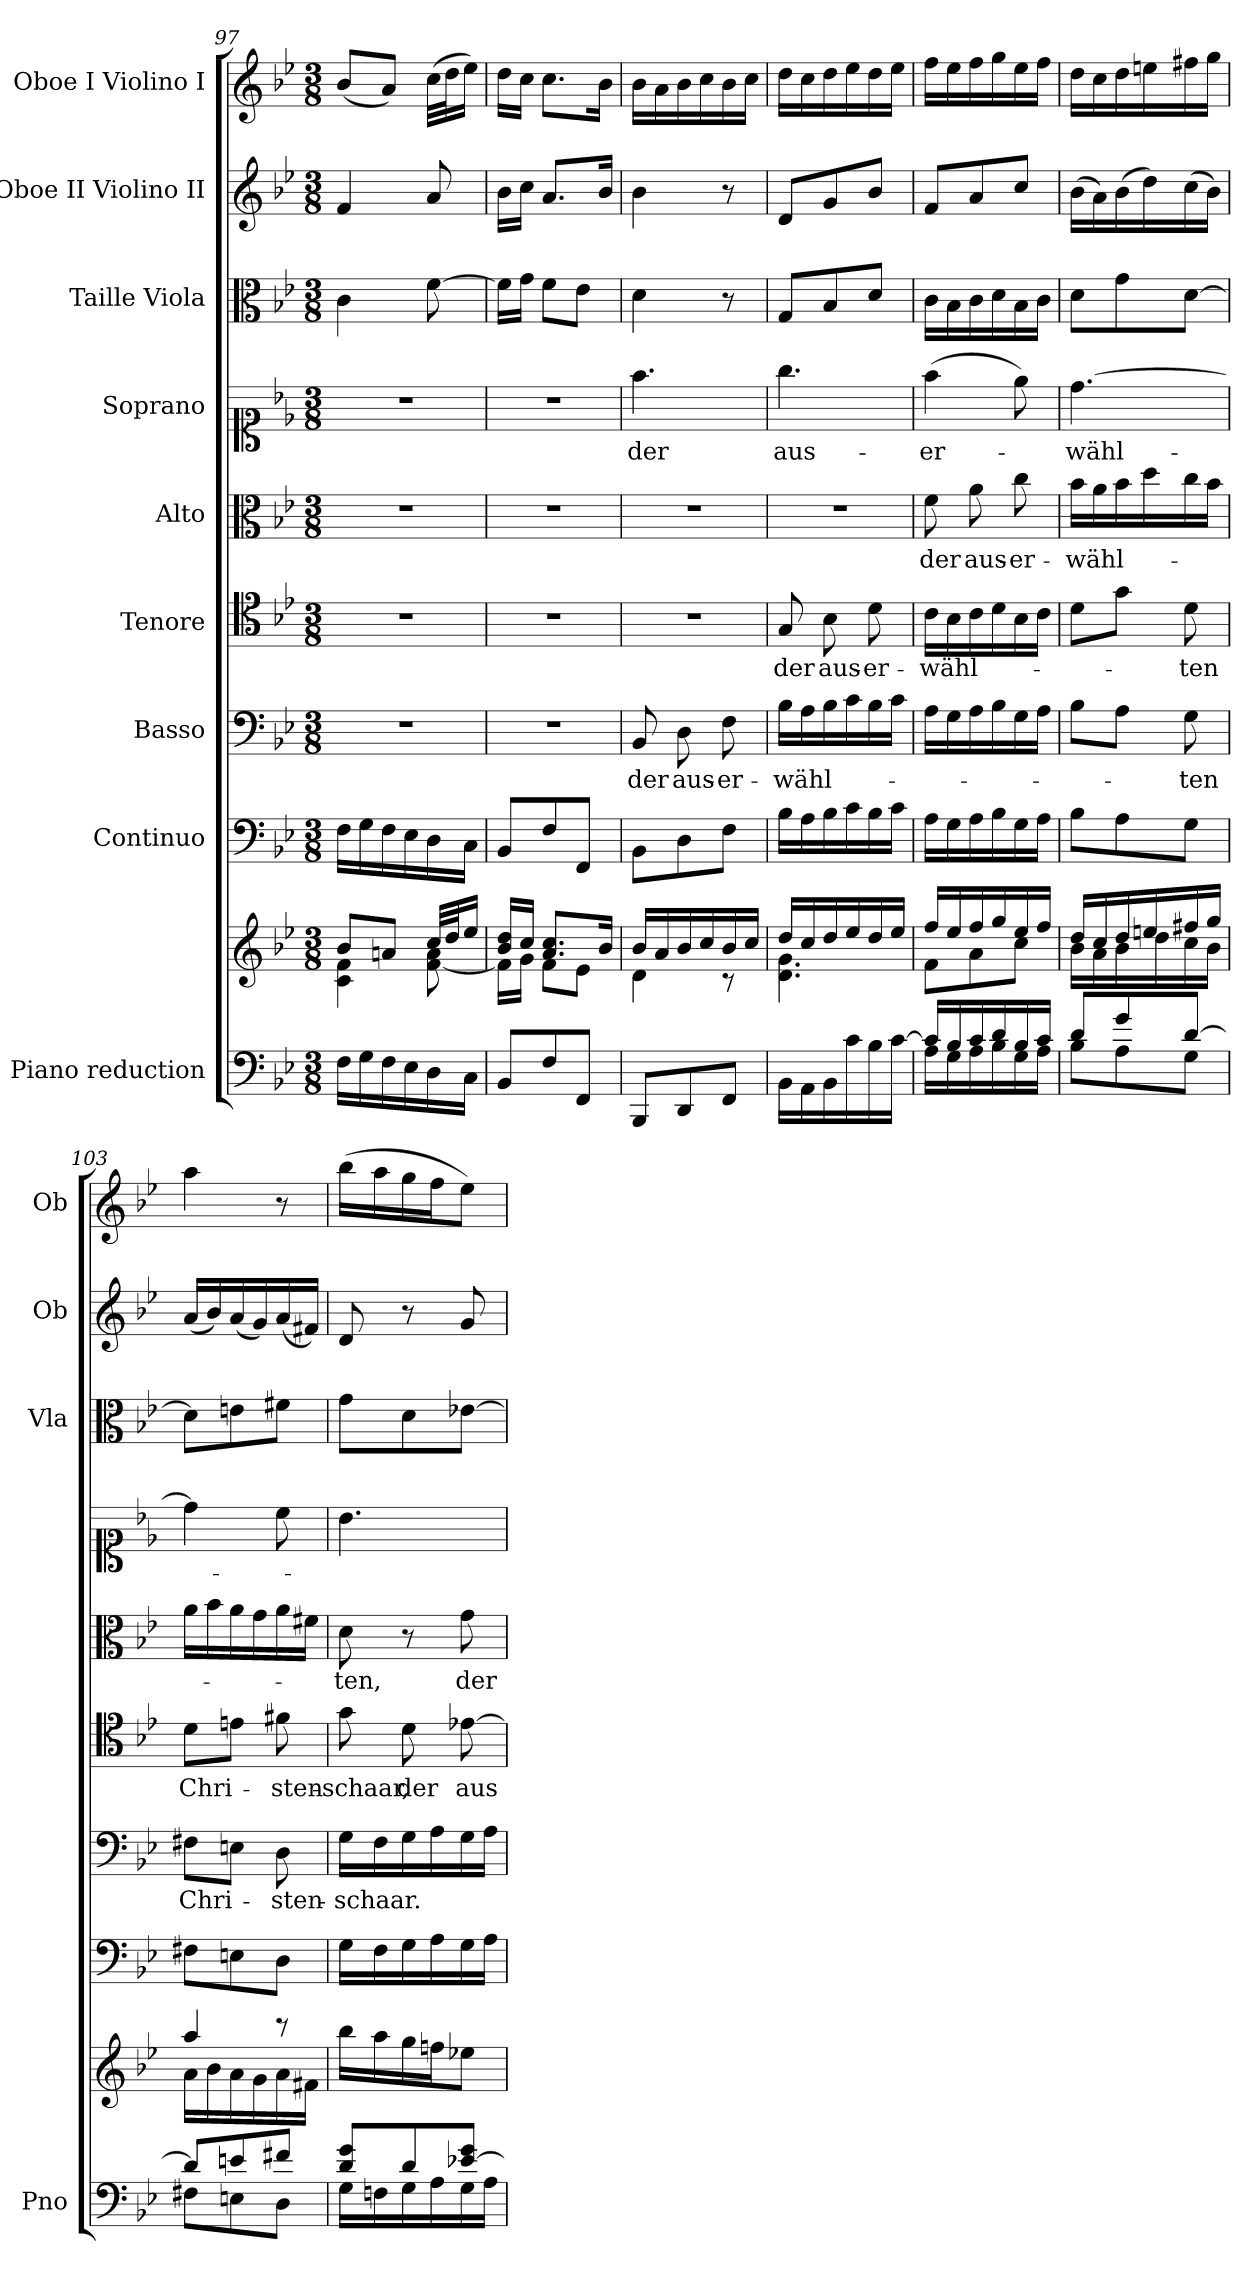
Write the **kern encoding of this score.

**kern	**kern	**kern	**kern	**text	**kern	**text	**kern	**text	**kern	**text	**kern	**kern	**kern
*part9	*part9	*part8	*part7	*part7	*part6	*part6	*part5	*part5	*part4	*part4	*part3	*part2	*part1
*staff10	*staff9	*staff8	*staff7	*staff7	*staff6	*staff6	*staff5	*staff5	*staff4	*staff4	*staff3	*staff2	*staff1
*I"Piano reduction	*	*I"Continuo	*I"Basso	*	*I"Tenore	*	*I"Alto	*	*I"Soprano	*	*I"Taille Viola	*I"Oboe II Violino II	*I"Oboe I Violino I
*I'Pno	*	*	*	*	*	*	*	*	*	*	*I'Vla	*I'Ob	*I'Ob
*clefF4	*clefG2	*clefF4	*clefF4	*	*clefC4	*	*clefC3	*	*clefC1	*	*clefC3	*clefG2	*clefG2
*k[b-e-]	*k[b-e-]	*k[b-e-]	*k[b-e-]	*	*k[b-e-]	*	*k[b-e-]	*	*k[b-e-]	*	*k[b-e-]	*k[b-e-]	*k[b-e-]
*M3/8	*M3/8	*M3/8	*M3/8	*	*M3/8	*	*M3/8	*	*M3/8	*	*M3/8	*M3/8	*M3/8
=97	=97	=97	=97	=97	=97	=97	=97	=97	=97	=97	=97	=97	=97
*	*^	*	*	*	*	*	*	*	*	*	*	*	*
16F\LL	8b-/L	4c\ 4f\	16F\LL	4.r	.	4.r	.	4.r	.	4.r	.	4c\	4f/	(8b-/L
16G\	.	.	16G\	.	.	.	.	.	.	.	.	.	.	.
16F\	8an/J	.	16F\	.	.	.	.	.	.	.	.	.	.	8a/J)
16E-\	.	.	16E-\	.	.	.	.	.	.	.	.	.	.	.
16D\	32cc/LLL	[8f\ 8a\	16D\	.	.	.	.	.	.	.	.	[8f\	8a/	(32cc\LLL
.	32dd/J	.	.	.	.	.	.	.	.	.	.	.	.	32dd\J
16C\JJ	16ee-/JJ	.	16C\JJ	.	.	.	.	.	.	.	.	.	.	16ee-\JJ)
=98	=98	=98	=98	=98	=98	=98	=98	=98	=98	=98	=98	=98	=98	=98
8BB-/L	16b-/ 16dd/LL	16f\LL]	8BB-/L	4.r	.	4.r	.	4.r	.	4.r	.	16f\LL]	16b-\LL	16dd\LL
.	16cc/JJ	16g\JJ	.	.	.	.	.	.	.	.	.	16g\JJ	16cc\JJ	16cc\JJ
8F/	8.a/ 8.cc/L	8f\L	8F/	.	.	.	.	.	.	.	.	8f\L	8.a/L	8.cc\L
8FF/J	.	8e-\J	8FF/J	.	.	.	.	.	.	.	.	8e-\J	.	.
.	16b-/Jk	.	.	.	.	.	.	.	.	.	.	.	16b-/Jk	16b-\Jk
=99	=99	=99	=99	=99	=99	=99	=99	=99	=99	=99	=99	=99	=99	=99
!	!	!	!	!	!LO:LY:b	!	!	!	!	!	!LO:LY:b	!	!	!
8BBB-/L	16b-/LL	4d\	8BB-\L	8BB-/	der	4.r	.	4.r	.	4.ff\	der	4d\	4b-\	16b-\LL
.	16a/	.	.	.	.	.	.	.	.	.	.	.	.	16a\
!	!	!	!	!	!LO:LY:b	!	!	!	!	!	!	!	!	!
8DD/	16b-/	.	8D\	8D\	aus-	.	.	.	.	.	.	.	.	16b-\
.	16cc/	.	.	.	.	.	.	.	.	.	.	.	.	16cc\
!	!	!	!	!	!LO:LY:b	!	!	!	!	!	!	!	!	!
8FF/J	16b-/	8r	8F\J	8F\	-er-	.	.	.	.	.	.	8r	8r	16b-\
.	16cc/JJ	.	.	.	.	.	.	.	.	.	.	.	.	16cc\JJ
=100	=100	=100	=100	=100	=100	=100	=100	=100	=100	=100	=100	=100	=100	=100
!	!	!	!	!	!LO:LY:b	!	!LO:LY:b	!	!	!	!LO:LY:b	!	!	!
16BB-\LL	16dd/LL	4.d\ 4.g\	16B-\LL	16B-\LL	-wähl-	8G/	der	4.r	.	4.gg\	aus-	8G/L	8d/L	16dd\LL
16AA\	16cc/	.	16A\	16A\	.	.	.	.	.	.	.	.	.	16cc\
!	!	!	!	!	!	!	!LO:LY:b	!	!	!	!	!	!	!
16BB-\	16dd/	.	16B-\	16B-\	.	8B-\	aus-	.	.	.	.	8B-/	8g/	16dd\
16c\	16ee-/	.	16c\	16c\	.	.	.	.	.	.	.	.	.	16ee-\
!	!	!	!	!	!	!	!LO:LY:b	!	!	!	!	!	!	!
16B-\	16dd/	.	16B-\	16B-\	.	8d\	-er-	.	.	.	.	8d/J	8b-/J	16dd\
[>16c\JJ	16ee-/JJ	.	16c\JJ	16c\JJ	.	.	.	.	.	.	.	.	.	16ee-\JJ
=101	=101	=101	=101	=101	=101	=101	=101	=101	=101	=101	=101	=101	=101	=101
*^	*	*	*	*	*	*	*	*	*	*	*	*	*	*
!	!	!	!	!	!	!	!	!LO:LY:b	!	!LO:LY:b	!	!LO:LY:b	!	!	!
16c/LL]	16A\LL	16ff/LL	8f\L	16A\LL	16A\LL	.	16c\LL	-wähl-	8f\	der	(4ff\	-er-	16c\LL	8f/L	16ff\LL
16B-/	16G\	16ee-/	.	16G\	16G\	.	16B-\	.	.	.	.	.	16B-\	.	16ee-\
!	!	!	!	!	!	!	!	!	!	!LO:LY:b	!	!	!	!	!
16c/	16A\	16ff/	8a\	16A\	16A\	.	16c\	.	8a\	aus-	.	.	16c\	8a/	16ff\
16d/	16B-\	16gg/	.	16B-\	16B-\	.	16d\	.	.	.	.	.	16d\	.	16gg\
!	!	!	!	!	!	!	!	!	!	!LO:LY:b	!	!	!	!	!
16B-/	16G\	16ee-/	8cc\J	16G\	16G\	.	16B-\	.	8cc\	-er-	8ee-\)	.	16B-\	8cc/J	16ee-\
16c/JJ	16A\JJ	16ff/JJ	.	16A\JJ	16A\JJ	.	16c\JJ	.	.	.	.	.	16c\JJ	.	16ff\JJ
=102	=102	=102	=102	=102	=102	=102	=102	=102	=102	=102	=102	=102	=102	=102	=102
!	!	!	!	!	!	!	!	!	!	!LO:LY:b	!	!LO:LY:b	!	!	!
8d/L	8B-\L	16dd/LL	16b-\LL	8B-\L	8B-\L	.	8d\L	.	16b-\LL	-wähl-	[4.dd\	-wähl-	8d\L	(16b-\LL	16dd\LL
.	.	16cc/	16a\	.	.	.	.	.	16a\	.	.	.	.	16a\)	16cc\
8g/	8A\	16dd/	16b-\	8A\	8A\J	.	8g\J	.	16b-\	.	.	.	8g\	(16b-\	16dd\
.	.	16een/	16dd\	.	.	.	.	.	16dd\	.	.	.	.	16dd\)	16een\
!	!	!	!	!	!	!LO:LY:b	!	!LO:LY:b	!	!	!	!	!	!	!
[8d/J	8G\J	16ff#X/	16cc\	8G\J	8G\	-ten	8d\	-ten	16cc\	.	.	.	[8d\J	(16cc\	16ff#X\
.	.	16gg/JJ	16b-\JJ	.	.	.	.	.	16b-\JJ	.	.	.	.	16b-\JJ)	16gg\JJ
=103	=103	=103	=103	=103	=103	=103	=103	=103	=103	=103	=103	=103	=103	=103	=103
!	!	!	!	!	!	!LO:LY:b	!	!LO:LY:b	!	!	!	!	!	!	!
8d/L]	8F#X\L	4aa/	16a\LL	8F#X\L	8F#X\L	Chri-	8d\L	Chri-	16a\LL	.	4dd\]	.	8d\L]	(16a/LL	4aa\
.	.	.	16b-\	.	.	.	.	.	16b-\	.	.	.	.	16b-/)	.
8en/	8En\	.	16a\	8En\	8En\J	.	8en\J	.	16a\	.	.	.	8en\	(16a/	.
.	.	.	16g\	.	.	.	.	.	16g\	.	.	.	.	16g/)	.
!	!	!	!	!	!	!LO:LY:b	!	!LO:LY:b	!	!	!	!	!	!	!
8f#X/J	8D\J	8r	16a\	8D\J	8D\	-sten-	8f#X\	-sten-	16a\	.	8cc\	.	8f#X\J	(16a/	8r
.	.	.	16f#X\JJ	.	.	.	.	.	16f#X\JJ	.	.	.	.	16f#X/JJ)	.
=104	=104	=104	=104	=104	=104	=104	=104	=104	=104	=104	=104	=104	=104	=104	=104
!	!	!	!	!	!	!LO:LY:b	!	!LO:LY:b	!	!LO:LY:b	!	!	!	!	!
*	*	*v	*v	*	*	*	*	*	*	*	*	*	*	*	*
8d/ 8g/L	16G\LL	16bb-\LL	16G\LL	16G\LL	-schaar.	8g\	-schaar,	8d\	-ten,	4.b-\	.	8g\L	8d/	(16bb-\LL
.	16Fn\	16aa\	16F\	16F\	.	.	.	.	.	.	.	.	.	16aa\
!	!	!	!	!	!	!	!LO:LY:b	!	!	!	!	!	!	!
8d/	16G\	16gg\	16G\	16G\	.	8d\	der	8r	.	.	.	8d\	8r	16gg\
.	16A\	16ffn\J	16A\	16A\	.	.	.	.	.	.	.	.	.	16ff\J
!	!	!	!	!	!	!	!LO:LY:b	!	!LO:LY:b	!	!	!	!	!
[8e-X/ 8g/J	16G\	8ee-X\J	16G\	16G\	.	[8e-X\	aus-	8g\	der	.	.	[8e-X\J	8g/	8ee-\J)
.	16A\JJ	.	16A\JJ	16A\JJ	.	.	.	.	.	.	.	.	.	.
*v	*v	*	*	*	*	*	*	*	*	*	*	*	*	*
=	=	=	=	=	=	=	=	=	=	=	=	=	=
*-	*-	*-	*-	*-	*-	*-	*-	*-	*-	*-	*-	*-	*-
